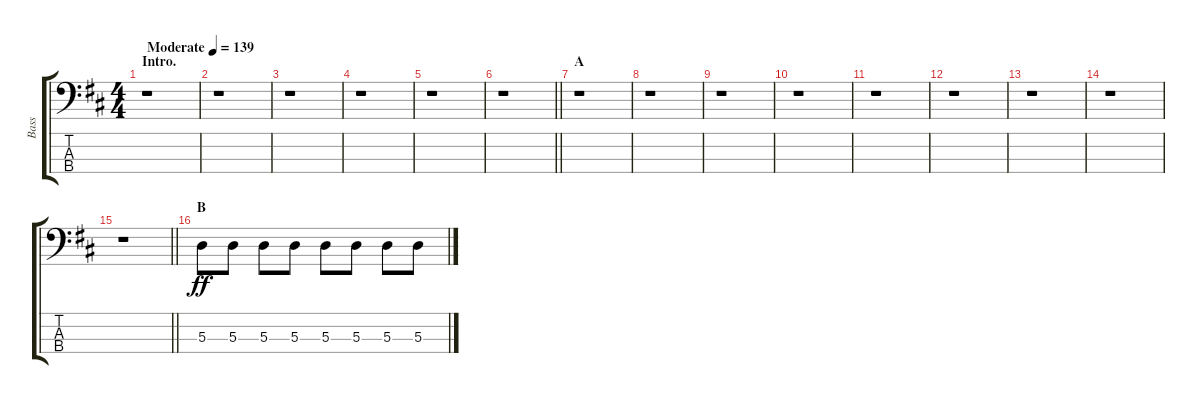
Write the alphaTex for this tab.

\track ("Bass" "Bass") {instrument electricbasspick}
\staff {score tabs}
\tuning (G2 D2 A1 E1) {hide}
\ts (4 4)
\section ("" "Intro.")
\tempo (139 "Moderate")
\clef f4
\ks d
r.1{dy ff instrument electricbasspick} |
r.1 |
r.1 |
r.1 |
r.1 |
\barLineRight lightlight
r.1 |
\section ("" "A")
r.1 |
r.1 |
r.1 |
r.1 |
r.1 |
r.1 |
r.1 |
r.1 |
\barLineRight lightlight
r.1 |
\section ("" "B")
5.3.8 5.3.8 5.3.8 5.3.8 5.3.8 5.3.8 5.3.8 5.3.8
